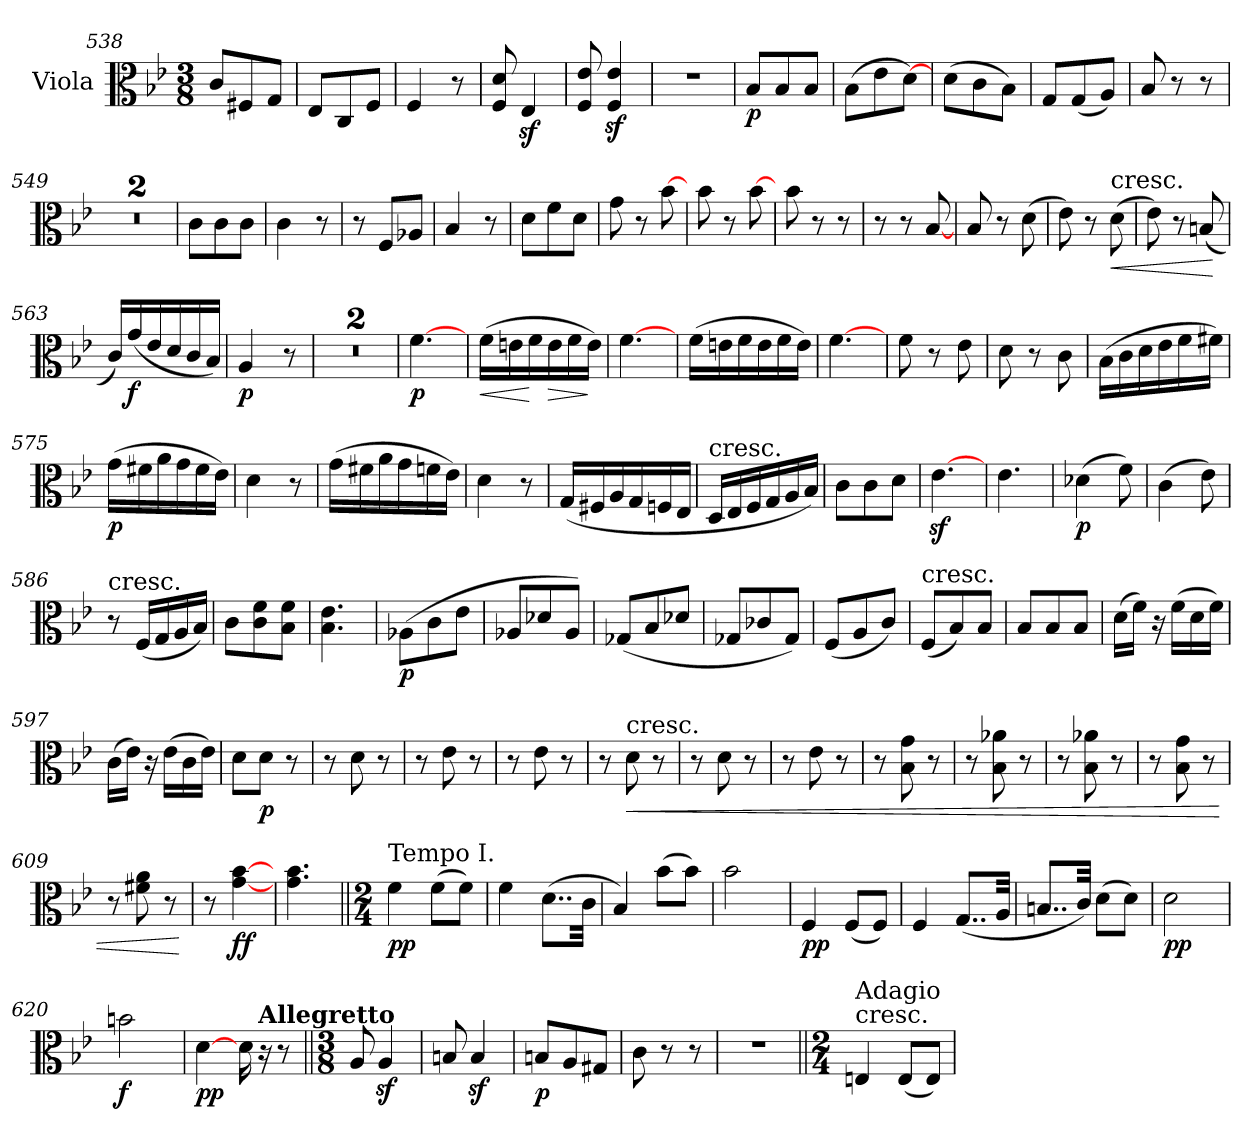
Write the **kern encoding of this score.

**kern	**dynam
*part1	*part1
*staff1	*staff1
*I"Viola	*
*I'Vla	*
*clefC3	*
*k[b-e-]	*
*B-:	*
*M3/8	*
=538	=538
8c/L	.
8F#X/	.
8G/J	.
=539	=539
8E-/L	.
8C/	.
8F/J	.
=540	=540
4F	.
8r	.
=541	=541
8F 8d	.
4E-z	.
=542	=542
8F 8e-	.
4Fz 4e-z	.
=543	=543
4.r	.
=544	=544
8B-/L	p
8B-/	.
8B-/J	.
=545	=545
(8B-\L	.
8e-\	.
[8d\J)	.
=546	=546
(8d\L	.
8c\	.
8B-\J)	.
=547	=547
8G/L	.
(8G/	.
8A/J)	.
=548	=548
8B-	.
8r	.
8r	.
=549	=549
4.r	.
=550	=550
4.r	.
=551	=551
8c\L	.
8c\	.
8c\J	.
=552	=552
4c	.
8r	.
=553	=553
8r	.
8F/L	.
8A-X/J	.
=554	=554
4B-	.
8r	.
=555	=555
8d\L	.
8f\	.
8d\J	.
=556	=556
8g	.
8r	.
[8b-	.
=557	=557
8b-	.
8r	.
[8b-	.
=558	=558
8b-	.
8r	.
8r	.
=559	=559
8r	.
8r	.
[8B-	.
=560	=560
8B-	.
8r	.
(8d	.
=561	=561
8e-)	.
8r	.
!LO:TX:a:t=cresc.	!
!	!LO:HP:b
(8d	<
=562	=562
8e-)	.
8r	.
(8Bn	.
.	[
=563	=563
16c/LL)	.
(16g/	f
16e-/	.
16d/	.
16c/	.
16B-/JJ)	.
=564	=564
4A	p
8r	.
=565	=565
4.r	.
=566	=566
4.r	.
=567	=567
[4.f	p
=568	=568
!	!LO:HP:b
(16f\LL	<
16en\	.
16f\	[
!	!LO:HP:b
16e\	>
16f\	.
16e\JJ)	]
=569	=569
[4.f	.
=570	=570
(16f\LL	.
16en\	.
16f\	.
16e\	.
16f\	.
16e\JJ)	.
=571	=571
[4.f	.
=572	=572
8f	.
8r	.
8e-	.
=573	=573
8d	.
8r	.
8c	.
=574	=574
(16B-\LL	.
16c\	.
16d\	.
16e-\	.
16f\	.
16f#X\JJ)	.
=575	=575
(16g\LL	p
16f#X\	.
16a\	.
16g\	.
16f#\	.
16e-\JJ)	.
=576	=576
4d	.
8r	.
=577	=577
(16g\LL	.
16f#X\	.
16a\	.
16g\	.
16fn\	.
16e-\JJ)	.
=578	=578
4d	.
8r	.
=579	=579
(16G/LL	.
16F#X/	.
16A/	.
16G/	.
16Fn/	.
16E-/JJ	.
=580	=580
!LO:TX:a:t=cresc.	!
16D/LL	.
16E-/	.
16F/	.
16G/	.
16A/	.
16B-/JJ)	.
=581	=581
8c\L	.
8c\	.
8d\J	.
=582	=582
[4.e-z	.
=583	=583
4.e-	.
=584	=584
(4d-X	p
8f)	.
=585	=585
(4c	.
8e-)	.
=586	=586
!LO:TX:a:t=cresc.	!
8r	.
(16F/LL	.
16G/	.
16A/	.
16B-/JJ)	.
=587	=587
8c\L	.
8c\ 8f\	.
8B-\ 8f\J	.
=588	=588
4.B- 4.e-	.
=589	=589
(8A-X\L	p
8c\	.
8e-\J	.
=590	=590
8A-X/L	.
8d-X/	.
8A-/J)	.
=591	=591
(8G-X/L	.
8B-/	.
8d-X/J	.
=592	=592
8G-X/L	.
8c-X/	.
8G-/J)	.
=593	=593
(8F/L	.
8A/	.
8c/J)	.
=594	=594
!LO:TX:a:t=cresc.	!
(8F/L	.
8B-/)	.
8B-/J	.
=595	=595
8B-/L	.
8B-/	.
8B-/J	.
=596	=596
(16d\LL	.
16f\JJ)	.
16r	.
(16f\LL	.
16d\	.
16f\JJ)	.
=597	=597
(16c\LL	.
16e-\JJ)	.
16r	.
(16e-\LL	.
16c\	.
16e-\JJ)	.
=598	=598
8d\L	.
8d\J	p
8r	.
=599	=599
8r	.
8d	.
8r	.
=600	=600
8r	.
8e-	.
8r	.
=601	=601
8r	.
8e-	.
8r	.
=602	=602
8r	.
!LO:TX:a:t=cresc.	!
!	!LO:HP:b
8d	<
8r	.
=603	=603
8r	.
8d	.
8r	.
=604	=604
8r	.
8e-	.
8r	.
=605	=605
8r	.
8B- 8g	.
8r	.
=606	=606
8r	.
8B- 8a-X	.
8r	.
=607	=607
8r	.
8B- 8a-X	.
8r	.
=608	=608
8r	.
8B- 8g	.
8r	.
=609	=609
8r	.
8f#X 8a	.
8r	.
.	[
=610	=610
8r	.
[4g [4b-	ff
=611	=611
4.g 4.b-	.
=612||	=612||
*M2/4	*
!LO:TX:a:t=Tempo I.	!
4f	pp
(8f\L	.
8f\J)	.
=613	=613
4f	.
(8..d\L	.
32c\Jkk	.
=614	=614
4B-)	.
(8b-\L	.
8b-\J)	.
=615	=615
2b-	.
=616	=616
4F	pp
(8F/L	.
8F/J)	.
=617	=617
4F	.
(8..G/L	.
32A/Jkk	.
=618	=618
8..Bn/L	.
32c/Jkk)	.
(8d\L	.
8d\J)	.
=619	=619
2d	pp
=620	=620
2bn	f
=621	=621
[4d	pp
16d	.
!LO:TX:a:B:t=Allegretto	!
16r	.
8r	.
=622||	=622||
*M3/8	*
8A	.
4Az	.
=623	=623
8Bn	.
4Bz	.
=624	=624
8Bn/L	p
8A/	.
8G#X/J	.
=625	=625
8c	.
8r	.
8r	.
=626	=626
4.r	.
=627||	=627||
*M2/4	*
!LO:TX:a:t=cresc.	!
!LO:TX:a:t=Adagio	!
4En	.
(8E/L	.
8E/J)	.
=	=
*-	*-
